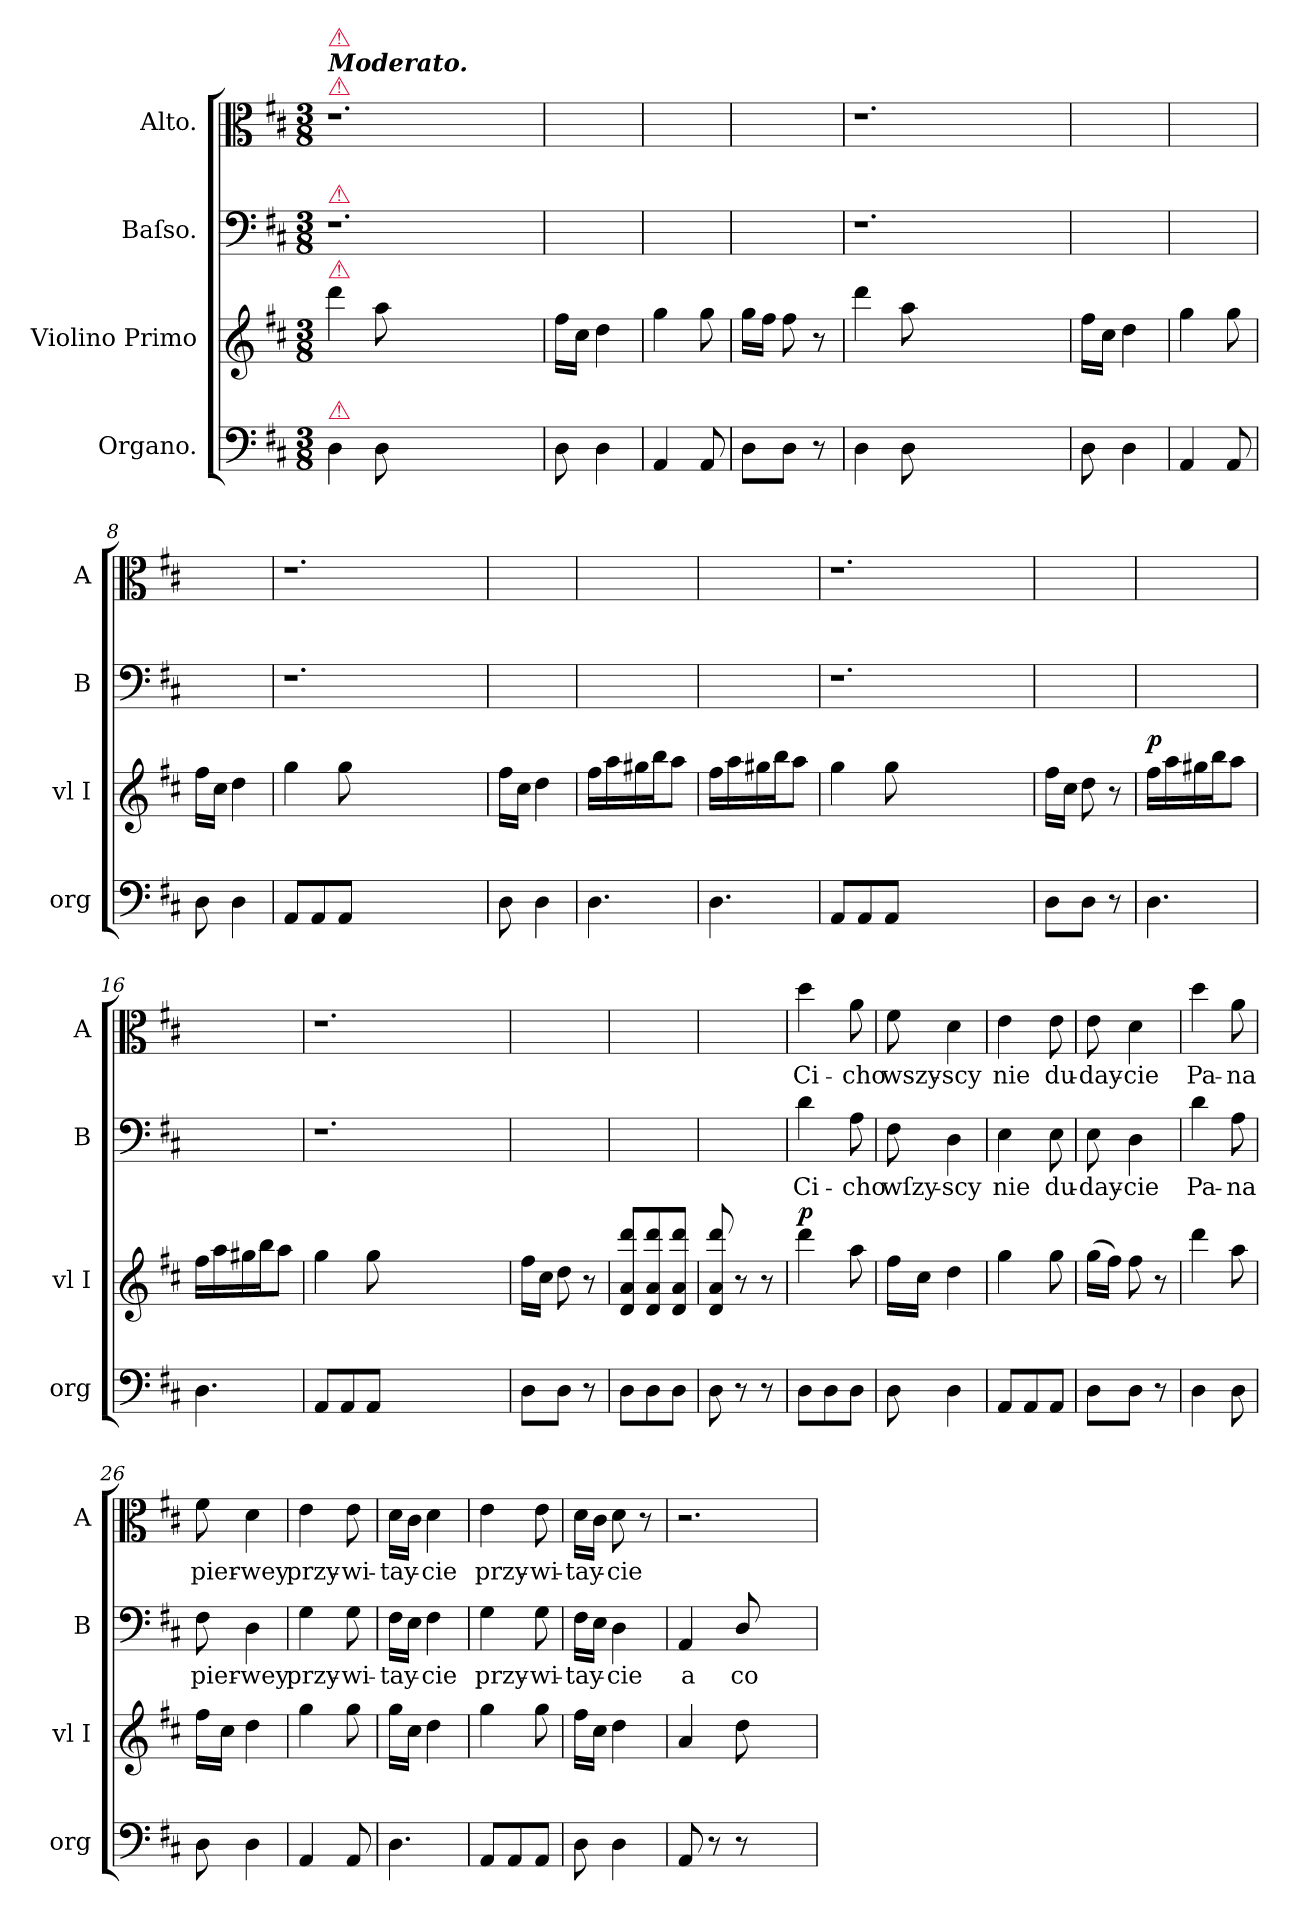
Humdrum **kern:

**kern	**kern	**dynam	**kern	**text	**kern	**text
*part4	*part3	*part3	*part2	*part2	*part1	*part1
*staff4	*staff3	*staff3	*staff2	*staff2	*staff1	*staff1
*I"Organo.	*I"Violino Primo	*	*I"Baſso.	*	*I"Alto.	*
*I'org	*I'vl I	*	*I'B	*	*I'A	*
*clefF4	*clefG2	*	*clefF4	*	*clefC3	*
*k[f#c#]	*k[f#c#]	*	*k[f#c#]	*	*k[f#c#]	*
*D:	*D:	*	*D:	*	*D:	*
*M3/8	*M3/8	*	*M3/8	*	*M3/8	*
=1	=1	=1	=1	=1	=1	=1
!	!	!	!	!	!LO:TX:a:color=crimson:t=⚠	!
!	!	!	!	!	!LO:TX:a:Bi:t=Moderato.	!
!	!	!	!	!	!LO:TX:a:color=crimson:t=⚠	!
!	!	!	!LO:TX:a:color=crimson:t=⚠	!	!	!
!	!LO:TX:a:color=crimson:t=⚠	!	!	!	!	!
!LO:TX:a:color=crimson:t=⚠	!	!	!	!	!	!
4D\	4ddd\	.	1.r	.	1.r	.
8D\	8aa\	.	.	.	.	.
1ryy	1ryy	.	.	.	.	.
8ryy	8ryy	.	.	.	.	.
=2	=2	=2	=2	=2	=2	=2
8D\	16ff#\LL	.	4.ryy	.	4.ryy	.
.	16cc#\JJ	.	.	.	.	.
4D\	4dd\	.	.	.	.	.
=3	=3	=3	=3	=3	=3	=3
4AA/	4gg\	.	4.ryy	.	4.ryy	.
8AA/	8gg\	.	.	.	.	.
=4	=4	=4	=4	=4	=4	=4
8D\L	16gg\LL	.	4.ryy	.	4.ryy	.
.	16ff#\JJ	.	.	.	.	.
8D\J	8ff#\	.	.	.	.	.
8r	8r	.	.	.	.	.
=5	=5	=5	=5	=5	=5	=5
4D\	4ddd\	.	1.r	.	1.r	.
8D\	8aa\	.	.	.	.	.
1ryy	1ryy	.	.	.	.	.
8ryy	8ryy	.	.	.	.	.
=6	=6	=6	=6	=6	=6	=6
8D\	16ff#\LL	.	4.ryy	.	4.ryy	.
.	16cc#\JJ	.	.	.	.	.
4D\	4dd\	.	.	.	.	.
=7	=7	=7	=7	=7	=7	=7
4AA/	4gg\	.	4.ryy	.	4.ryy	.
8AA/	8gg\	.	.	.	.	.
=8	=8	=8	=8	=8	=8	=8
8D\	16ff#\LL	.	4.ryy	.	4.ryy	.
.	16cc#\JJ	.	.	.	.	.
4D\	4dd\	.	.	.	.	.
=9	=9	=9	=9	=9	=9	=9
8AA/L	4gg\	.	1.r	.	1.r	.
8AA/	.	.	.	.	.	.
8AA/J	8gg\	.	.	.	.	.
1ryy	1ryy	.	.	.	.	.
8ryy	8ryy	.	.	.	.	.
=10	=10	=10	=10	=10	=10	=10
8D\	16ff#\LL	.	4.ryy	.	4.ryy	.
.	16cc#\JJ	.	.	.	.	.
4D\	4dd\	.	.	.	.	.
=11	=11	=11	=11	=11	=11	=11
4.D\	16ff#\LL	.	4.ryy	.	4.ryy	.
.	16aa\	.	.	.	.	.
.	16gg#X\	.	.	.	.	.
.	16bb\J	.	.	.	.	.
.	8aa\J	.	.	.	.	.
=12	=12	=12	=12	=12	=12	=12
4.D\	16ff#\LL	.	4.ryy	.	4.ryy	.
.	16aa\	.	.	.	.	.
.	16gg#X\	.	.	.	.	.
.	16bb\J	.	.	.	.	.
.	8aa\J	.	.	.	.	.
=13	=13	=13	=13	=13	=13	=13
8AA/L	4gg\	.	1.r	.	1.r	.
8AA/	.	.	.	.	.	.
8AA/J	8gg\	.	.	.	.	.
1ryy	1ryy	.	.	.	.	.
8ryy	8ryy	.	.	.	.	.
=14	=14	=14	=14	=14	=14	=14
8D\L	16ff#\LL	.	4.ryy	.	4.ryy	.
.	16cc#\JJ	.	.	.	.	.
8D\J	8dd\	.	.	.	.	.
8r	8r	.	.	.	.	.
=15	=15	=15	=15	=15	=15	=15
!	!	!LO:DY:a	!	!	!	!
4.D\	16ff#\LL	p	4.ryy	.	4.ryy	.
.	16aa\	.	.	.	.	.
.	16gg#X\	.	.	.	.	.
.	16bb\J	.	.	.	.	.
.	8aa\J	.	.	.	.	.
=16	=16	=16	=16	=16	=16	=16
4.D\	16ff#\LL	.	4.ryy	.	4.ryy	.
.	16aa\	.	.	.	.	.
.	16gg#X\	.	.	.	.	.
.	16bb\J	.	.	.	.	.
.	8aa\J	.	.	.	.	.
=17	=17	=17	=17	=17	=17	=17
8AA/L	4gg\	.	1.r	.	1.r	.
8AA/	.	.	.	.	.	.
8AA/J	8gg\	.	.	.	.	.
1ryy	1ryy	.	.	.	.	.
8ryy	8ryy	.	.	.	.	.
=18	=18	=18	=18	=18	=18	=18
8D\L	16ff#\LL	.	4.ryy	.	4.ryy	.
.	16cc#\JJ	.	.	.	.	.
8D\J	8dd\	.	.	.	.	.
8r	8r	.	.	.	.	.
=19	=19	=19	=19	=19	=19	=19
8D\L	8d/ 8a/ 8ddd/L	.	4.ryy	.	4.ryy	.
8D\	8d/ 8a/ 8ddd/	.	.	.	.	.
8D\J	8d/ 8a/ 8ddd/J	.	.	.	.	.
=20	=20	=20	=20	=20	=20	=20
8D\	8d/ 8a/ 8ddd/	.	4.ryy	.	4.ryy	.
8r	8r	.	.	.	.	.
8r	8r	.	.	.	.	.
=21	=21	=21	=21	=21	=21	=21
!	!	!LO:DY:a	!	!	!	!
8D\L	4ddd\	p	4d\	Ci-	4dd\	Ci-
8D\	.	.	.	.	.	.
8D\J	8aa\	.	8A\	-cho	8a\	-cho
=22	=22	=22	=22	=22	=22	=22
8D\	16ff#\LL	.	8F#\	wſzy-	8f#\	wszy-
.	16cc#\JJ	.	.	.	.	.
4D\	4dd\	.	4D\	-scy	4d\	-scy
=23	=23	=23	=23	=23	=23	=23
8AA/L	4gg\	.	4E\	nie	4e\	nie
8AA/	.	.	.	.	.	.
8AA/J	8gg\	.	8E\	du-	8e\	du-
=24	=24	=24	=24	=24	=24	=24
8D\L	(16gg\LL	.	8E\	-day-	8e\	-day-
.	16ff#\JJ)	.	.	.	.	.
8D\J	8ff#\	.	4D\	-cie	4d\	-cie
8r	8r	.	.	.	.	.
=25	=25	=25	=25	=25	=25	=25
4D\	4ddd\	.	4d\	Pa-	4dd\	Pa-
8D\	8aa\	.	8A\	-na	8a\	-na
=26	=26	=26	=26	=26	=26	=26
8D\	16ff#\LL	.	8F#\	pier-	8f#\	pier-
.	16cc#\JJ	.	.	.	.	.
4D\	4dd\	.	4D\	-wey	4d\	-wey
=27	=27	=27	=27	=27	=27	=27
4AA/	4gg\	.	4G\	przy-	4e\	przy-
8AA/	8gg\	.	8G\	-wi-	8e\	-wi-
=28	=28	=28	=28	=28	=28	=28
4.D\	16gg\LL	.	16F#\LL	-tay-	16d\LL	-tay-
.	16cc#\JJ	.	16E\JJ	.	16c#\JJ	.
.	4dd\	.	4F#\	-cie	4d\	-cie
=29	=29	=29	=29	=29	=29	=29
8AA/L	4gg\	.	4G\	przy-	4e\	przy-
8AA/	.	.	.	.	.	.
8AA/J	8gg\	.	8G\	-wi-	8e\	-wi-
=30	=30	=30	=30	=30	=30	=30
8D\	16ff#\LL	.	16F#\LL	-tay-	16d\LL	-tay-
.	16cc#\JJ	.	16E\JJ	.	16c#\JJ	.
4D\	4dd\	.	4D\	-cie	8d\	-cie
.	.	.	.	.	8r	.
=31	=31	=31	=31	=31	=31	=31
8AA/	4a/	.	4AA/	a	2.r	.
8r	.	.	.	.	.	.
8r	8dd\	.	8D/	co	.	.
4.ryy	4.ryy	.	4.ryy	.	.	.
=	=	=	=	=	=	=
*-	*-	*-	*-	*-	*-	*-
